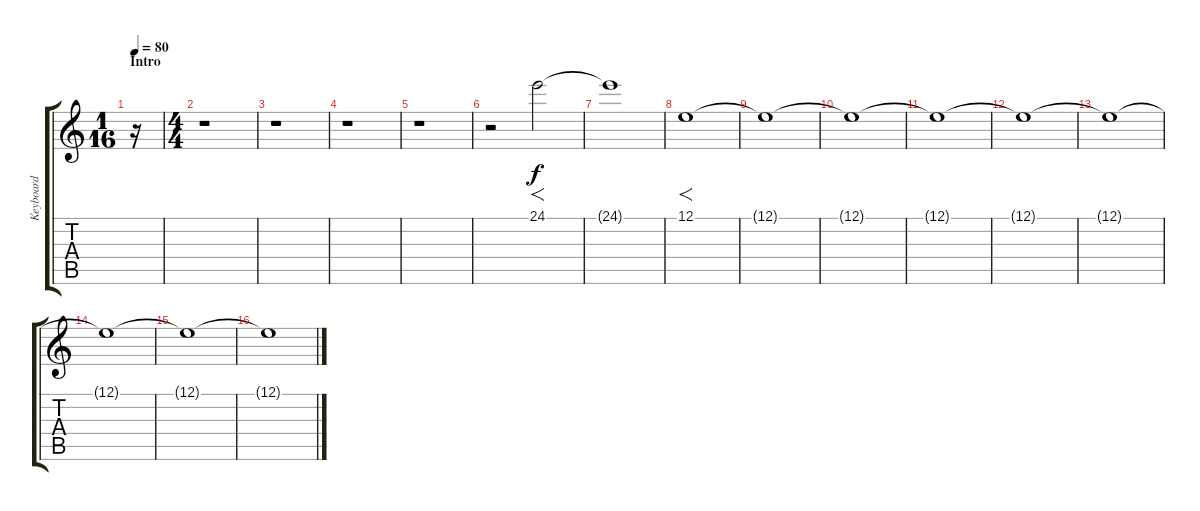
\track ("Keyboard" "Keyboard") {instrument reedorgan}
\staff {score tabs}
\tuning (E4 B3 G3 D3 A2 E2) {hide}
\ts (1 16)
\section ("" "Intro")
\tempo 80
\clef g2
\ks c
r.16{dy f instrument reedorgan} |
\ts (4 4)
r.1 |
r.1 |
r.1 |
r.1 |
r.2 24.1.2{f} |
24.1{t}.1 |
12.1.1{f} |
12.1{t}.1 |
12.1{t}.1 |
12.1{t}.1 |
12.1{t}.1 |
12.1{t}.1 |
12.1{t}.1 |
12.1{t}.1 |
12.1{t}.1
